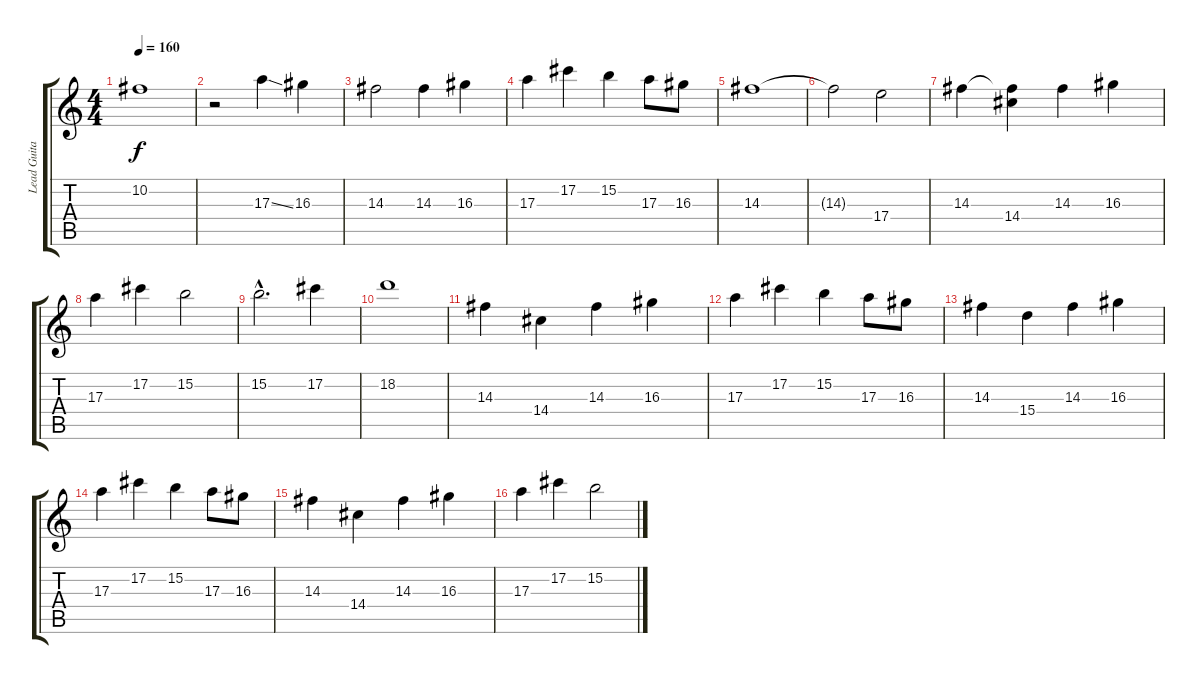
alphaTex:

\track ("Lead Guitar" "Lead Guita") {instrument distortionguitar}
\staff {score tabs}
\tuning (Db4 Ab3 E3 B2 Gb2 Db2) {hide}
\ts (4 4)
\tempo 160
\clef g2
\ks c
10.2{t}.1{dy f} |
r.2 17.3{ss}.4 16.3.4 |
14.3.2 14.3.4 16.3.4 |
17.3.4 17.2.4 15.2.4 17.3.8 16.3.8 |
14.3.1 |
14.3{t}.2 17.4.2 |
14.3.4 (14.3{t} 14.4).4 14.3.4 16.3.4 |
17.3.4 17.2.4 15.2.2 |
15.2{hac}.2{d} 17.2.4 |
18.2.1 |
14.3.4 14.4.4 14.3.4 16.3.4 |
17.3.4 17.2.4 15.2.4 17.3.8 16.3.8 |
14.3.4 15.4.4 14.3.4 16.3.4 |
17.3.4 17.2.4 15.2.4 17.3.8 16.3.8 |
14.3.4 14.4.4 14.3.4 16.3.4 |
17.3.4 17.2.4 15.2.2
